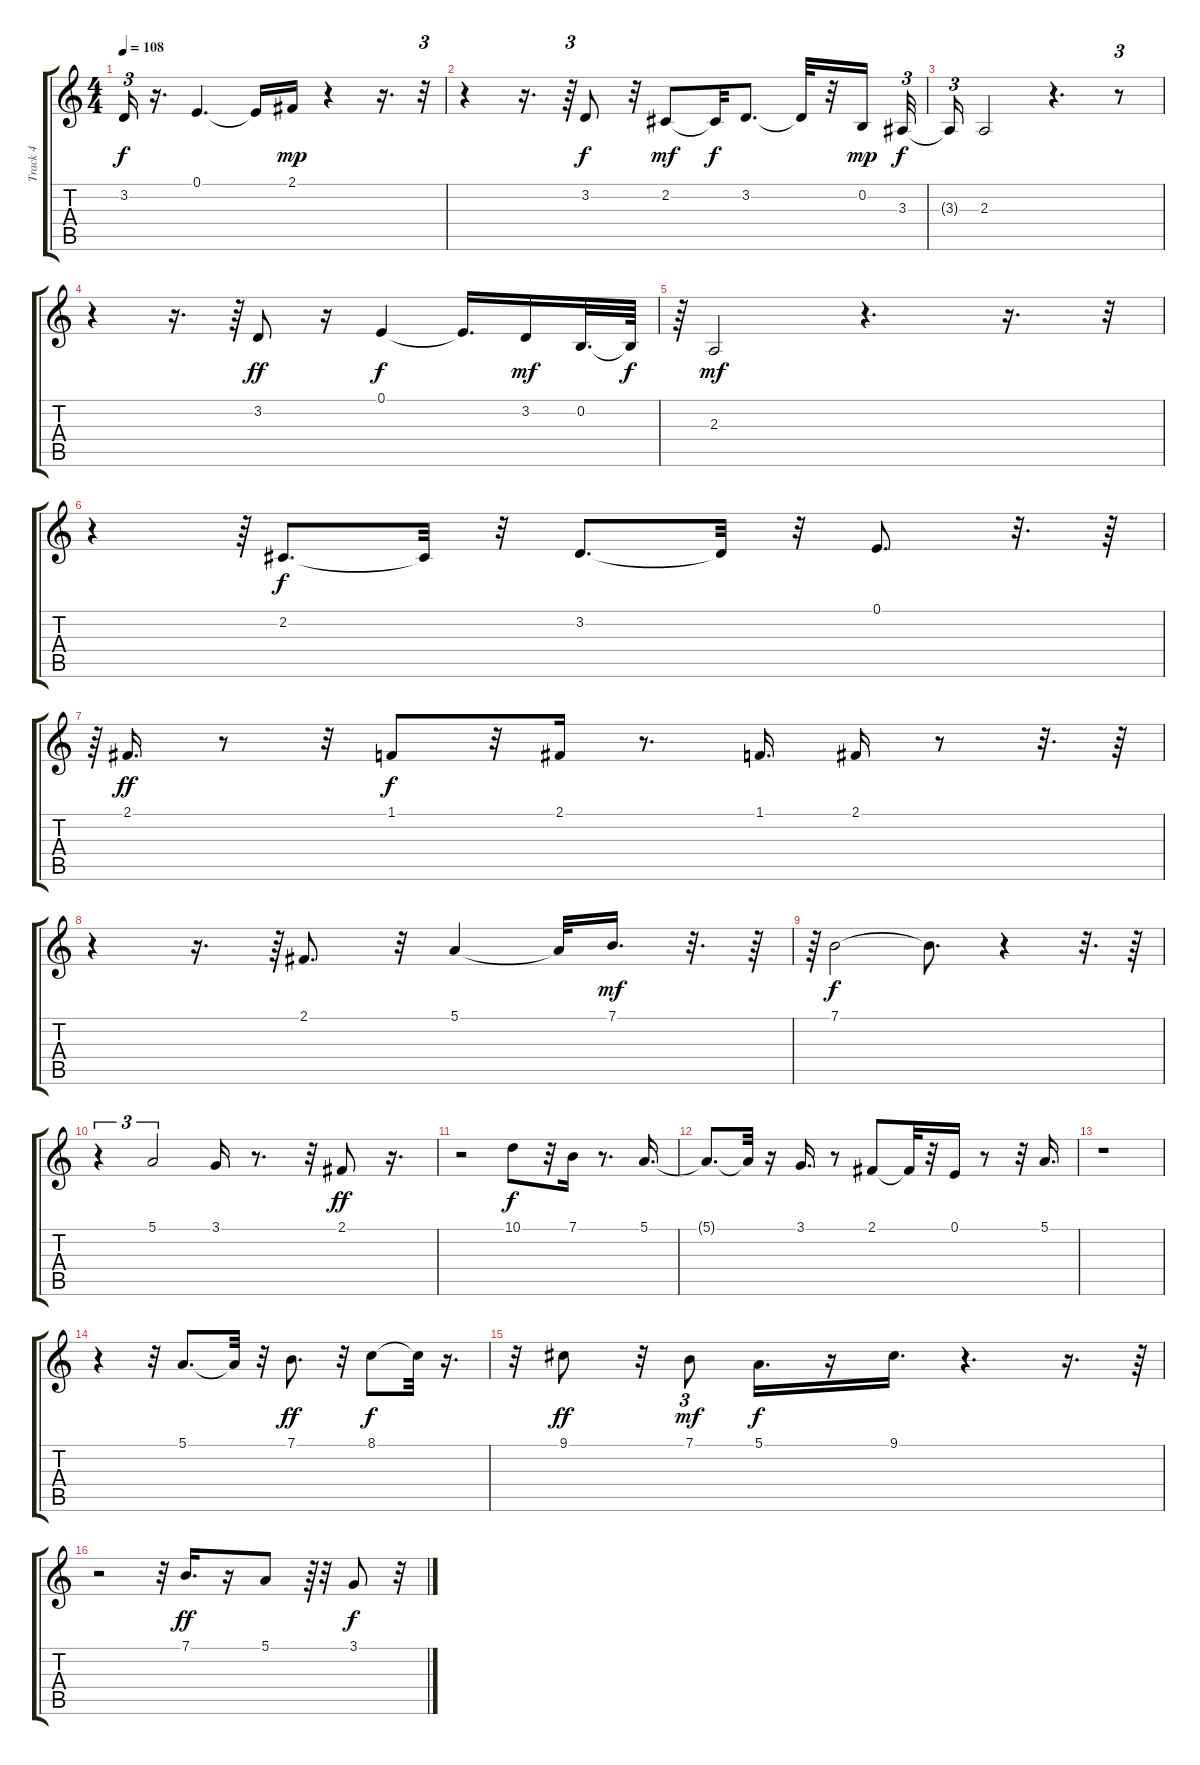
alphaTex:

\track ("Track 4" "Track 4") {instrument brasssection}
\staff {score tabs}
\tuning (E4 B3 G3 D3 A2 E2) {hide}
\ts (4 4)
\tempo 108
\clef g2
\ks c
3.2{t}.16{tu (3 2) dy f} r.16{d} 0.1.4{d} 0.1{t}.16 2.1.16{dy mp} r.4 r.16{d} r.32{tu (3 2)} |
r.4 r.16{d} r.64{tu (3 2)} 3.2.8{dy f} r.32 2.2.8{dy mf} 2.2{t}.32{dy f} 3.2.8{d} 3.2{t}.32 r.32 0.2.16{dy mp} 3.3.32{tu (3 2) dy f} |
3.3{t}.16{tu (3 2)} 2.3.2 r.4{d} r.8{tu (3 2)} |
r.4 r.16{d} r.64{tu (3 2)} 3.2.8{dy ff} r.16 0.1.4{dy f} 0.1{t}.16{d} 3.2.16{dy mf} 0.2.32{d} 0.2{t}.64{dy f} |
r.64{tu (3 2)} 2.3.2{dy mf} r.4{d} r.16{d} r.32{tu (3 2)} |
r.4 r.64{tu (3 2)} 2.2.8{d dy f} 2.2{t}.32 r.32 3.2.8{d} 3.2{t}.32 r.32 0.1.8{d} r.32{d} r.64 |
r.64{tu (3 2)} 2.1.16{d dy ff} r.8 r.32 1.1.8{dy f} r.32 2.1.16 r.8{d} 1.1.16{d} 2.1.16 r.8 r.32{d} r.64 |
r.4 r.16{d} r.64{tu (3 2)} 2.1.8{d} r.32 5.1.4 5.1{t}.32 7.1.16{d dy mf} r.32{d} r.64 |
r.64{tu (3 2)} 7.1.2{dy f} 7.1{t}.8{d} r.4 r.32{d} r.64 |
r.4{tu (3 2)} 5.1.2{tu (3 2)} 3.1.16 r.8{d} r.32 2.1.8{dy ff} r.16{d} |
r.2 10.1.8{dy f} r.32 7.1.16 r.8{d} 5.1.16{d} |
5.1{t}.8{d} 5.1{t}.32 r.16 3.1.16{d} r.8 2.1.8 2.1{t}.32 r.32 0.1.16 r.8 r.32 5.1.16{d} |
r.1 |
r.4 r.32 5.1.8{d} 5.1{t}.32 r.32 7.1.8{d dy ff} r.32 8.1.8{dy f} 8.1{t}.32 r.16{d} |
r.32 9.1.8{dy ff} r.32 7.1.8{tu (3 2) dy mf} 5.1.16{d dy f} r.16 9.1.16{d} r.4{d} r.16{d} r.64{tu (3 2)} |
r.2 r.32{tu (3 2)} 7.1.16{d dy ff} r.16 5.1.8 r.64{tu (3 2)} r.32 3.1.8{dy f} r.32
